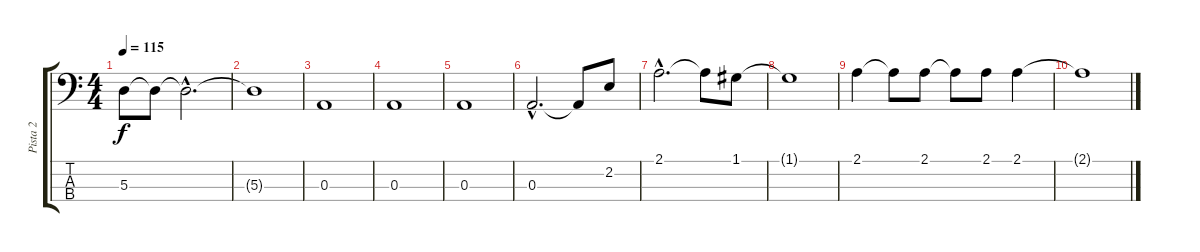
\track ("Pista 2" "Pista 2") {instrument electricbassfinger}
\staff {score tabs}
\tuning (G2 D2 A1 E1) {hide}
\ts (4 4)
\tempo 115
\clef f4
\ks c
5.3.8{dy f} 5.3{t}.8 5.3{hac t}.2{d} |
5.3{t}.1 |
0.3.1 |
0.3.1 |
0.3.1 |
0.3{hac}.2{d} 0.3{t}.8 2.2.8 |
2.1{hac}.2{d} 2.1{t}.8 1.1.8 |
1.1{t}.1 |
2.1.4 2.1{t}.8 2.1.8 2.1{t}.8 2.1.8 2.1.4 |
2.1{t}.1
